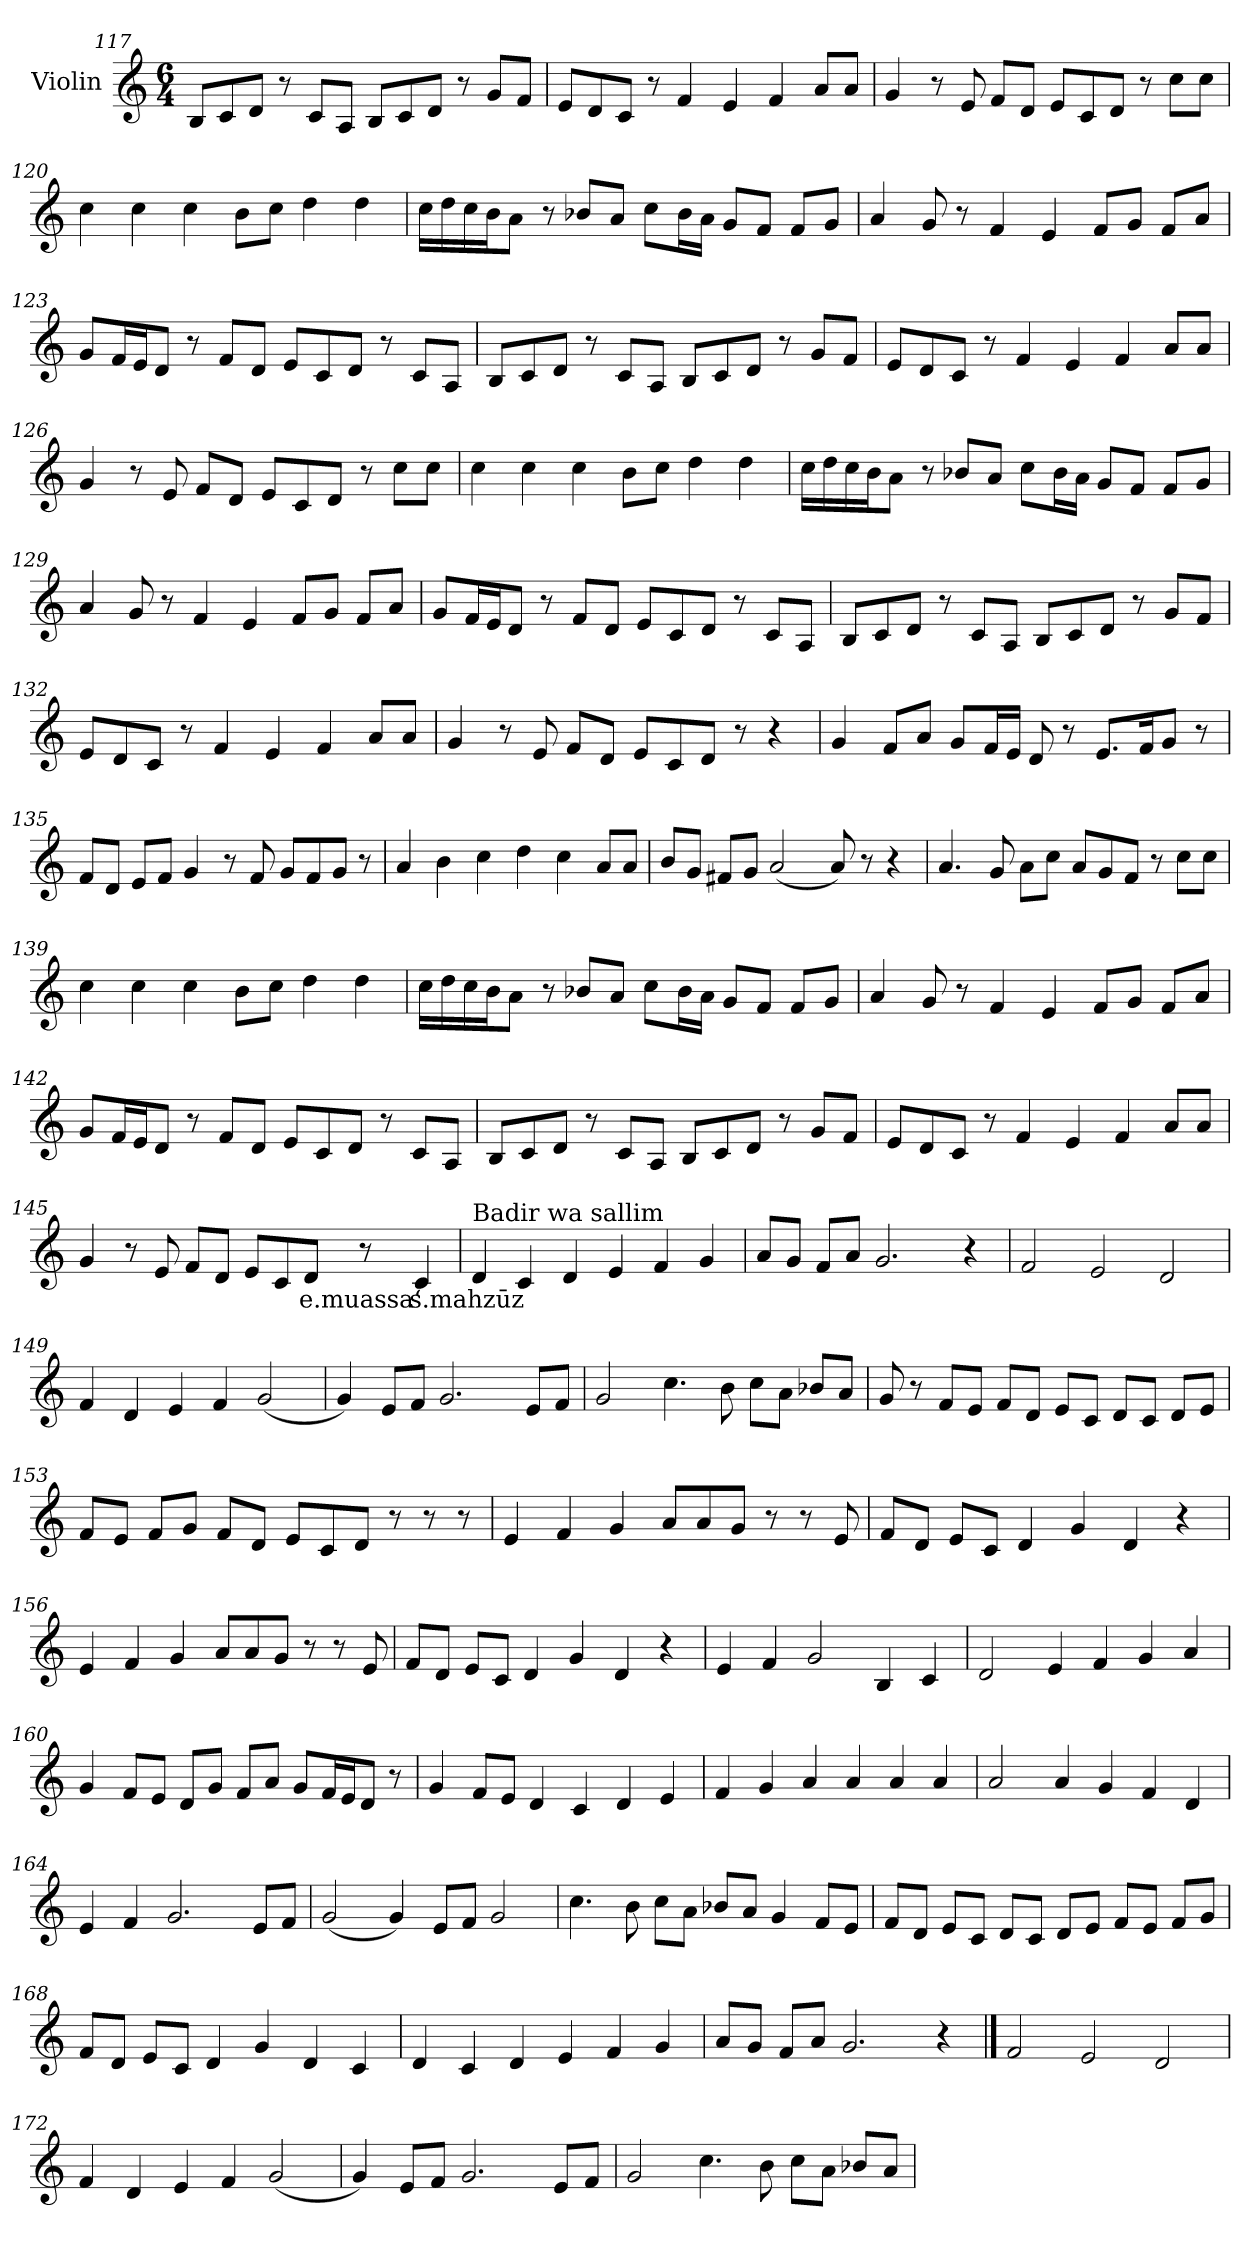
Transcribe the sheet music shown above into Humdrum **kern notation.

**kern	**text
*part1	*part1
*staff1	*staff1
*I"Violin	*
*clefG2	*
*k[]	*
*M6/4	*
=117	=117
8B/L	.
8c/	.
8d/J	.
8r	.
8c/L	.
8A/J	.
8B/L	.
8c/	.
8d/J	.
8r	.
8g/L	.
8f/J	.
=118	=118
8e/L	.
8d/	.
8c/J	.
8r	.
4f/	.
4e/	.
4f/	.
8a/L	.
8a/J	.
!!LO:LB:g=z
=119	=119
4g/	.
8r	.
8e/	.
8f/L	.
8d/J	.
8e/L	.
8c/	.
8d/J	.
8r	.
8cc\L	.
8cc\J	.
=120	=120
4cc\	.
4cc\	.
4cc\	.
8b\L	.
8cc\J	.
4dd\	.
4dd\	.
=121	=121
16cc\LL	.
16dd\	.
16cc\	.
16b\J	.
8a\J	.
8r	.
8b-X/L	.
8a/J	.
8cc\L	.
16b-\L	.
16a\JJ	.
8g/L	.
8f/J	.
8f/L	.
8g/J	.
!!LO:LB:g=z
=122	=122
4a/	.
8g/	.
8r	.
4f/	.
4e/	.
8f/L	.
8g/J	.
8f/L	.
8a/J	.
=123	=123
8g/L	.
16f/L	.
16e/J	.
8d/J	.
8r	.
8f/L	.
8d/J	.
8e/L	.
8c/	.
8d/J	.
8r	.
8c/L	.
8A/J	.
=124	=124
8B/L	.
8c/	.
8d/J	.
8r	.
8c/L	.
8A/J	.
8B/L	.
8c/	.
8d/J	.
8r	.
8g/L	.
8f/J	.
!!LO:LB:g=z
=125	=125
8e/L	.
8d/	.
8c/J	.
8r	.
4f/	.
4e/	.
4f/	.
8a/L	.
8a/J	.
=126	=126
4g/	.
8r	.
8e/	.
8f/L	.
8d/J	.
8e/L	.
8c/	.
8d/J	.
8r	.
8cc\L	.
8cc\J	.
=127	=127
4cc\	.
4cc\	.
4cc\	.
8b\L	.
8cc\J	.
4dd\	.
4dd\	.
!!LO:LB:g=z
=128	=128
16cc\LL	.
16dd\	.
16cc\	.
16b\J	.
8a\J	.
8r	.
8b-X/L	.
8a/J	.
8cc\L	.
16b-\L	.
16a\JJ	.
8g/L	.
8f/J	.
8f/L	.
8g/J	.
=129	=129
4a/	.
8g/	.
8r	.
4f/	.
4e/	.
8f/L	.
8g/J	.
8f/L	.
8a/J	.
=130	=130
8g/L	.
16f/L	.
16e/J	.
8d/J	.
8r	.
8f/L	.
8d/J	.
8e/L	.
8c/	.
8d/J	.
8r	.
8c/L	.
8A/J	.
!!LO:PB:g=z
=131	=131
8B/L	.
8c/	.
8d/J	.
8r	.
8c/L	.
8A/J	.
8B/L	.
8c/	.
8d/J	.
8r	.
8g/L	.
8f/J	.
=132	=132
8e/L	.
8d/	.
8c/J	.
8r	.
4f/	.
4e/	.
4f/	.
8a/L	.
8a/J	.
=133	=133
4g/	.
8r	.
8e/	.
8f/L	.
8d/J	.
8e/L	.
8c/	.
8d/J	.
8r	.
4r	.
!!LO:LB:g=z
=134	=134
*MM80	*
4g/	.
8f/L	.
8a/J	.
8g/L	.
16f/L	.
16e/JJ	.
8d/	.
8r	.
8.e/L	.
16f/K	.
8g/J	.
8r	.
=135	=135
8f/L	.
8d/J	.
8e/L	.
8f/J	.
4g/	.
8r	.
8f/	.
8g/L	.
8f/	.
8g/J	.
8r	.
=136	=136
4a/	.
4b\	.
4cc\	.
4dd\	.
4cc\	.
8a/L	.
8a/J	.
!!LO:LB:g=z
=137	=137
8b/L	.
8g/J	.
8f#X/L	.
8g/J	.
(<2a/	.
8a/)	.
8r	.
4r	.
=138	=138
4.a/	.
8g/	.
8a\L	.
8cc\J	.
8a/L	.
8g/	.
8f/J	.
8r	.
8cc\L	.
8cc\J	.
=139	=139
4cc\	.
4cc\	.
4cc\	.
8b\L	.
8cc\J	.
4dd\	.
4dd\	.
!!LO:LB:g=z
=140	=140
16cc\LL	.
16dd\	.
16cc\	.
16b\J	.
8a\J	.
8r	.
8b-X/L	.
8a/J	.
8cc\L	.
16b-\L	.
16a\JJ	.
8g/L	.
8f/J	.
8f/L	.
8g/J	.
=141	=141
4a/	.
8g/	.
8r	.
4f/	.
4e/	.
8f/L	.
8g/J	.
8f/L	.
8a/J	.
=142	=142
8g/L	.
16f/L	.
16e/J	.
8d/J	.
8r	.
8f/L	.
8d/J	.
8e/L	.
8c/	.
8d/J	.
8r	.
8c/L	.
8A/J	.
!!LO:LB:g=z
=143	=143
8B/L	.
8c/	.
8d/J	.
8r	.
8c/L	.
8A/J	.
8B/L	.
8c/	.
8d/J	.
8r	.
8g/L	.
8f/J	.
=144	=144
8e/L	.
8d/	.
8c/J	.
8r	.
4f/	.
4e/	.
4f/	.
8a/L	.
8a/J	.
=145	=145
4g/	.
8r	.
8e/	.
8f/L	.
8d/J	.
8e/L	.
8c/	.
!	!LO:LY:b
8d/J	e.muassa‘
8r	.
!	!LO:LY:b
4c/	s.mahzūz
!!LO:LB:g=z
=146	=146
*MM90	*
!LO:TX:a:t=Badir wa sallim	!
4d/	.
4c/	.
4d/	.
4e/	.
4f/	.
4g/	.
=147	=147
8a/L	.
8g/J	.
8f/L	.
8a/J	.
2.g/	.
4r	.
=148	=148
2f/	.
2e/	.
2d/	.
!!LO:LB:g=z
=149	=149
4f/	.
4d/	.
4e/	.
4f/	.
(<2g/	.
=150	=150
4g/)	.
8e/L	.
8f/J	.
2.g/	.
8e/L	.
8f/J	.
=151	=151
2g/	.
4.cc\	.
8b\	.
8cc\L	.
8a\J	.
8b-X/L	.
8a/J	.
=152	=152
8g/	.
8r	.
8f/L	.
8e/J	.
8f/L	.
8d/J	.
8e/L	.
8c/J	.
8d/L	.
8c/J	.
8d/L	.
8e/J	.
!!LO:LB:g=z
=153	=153
8f/L	.
8e/J	.
8f/L	.
8g/J	.
8f/L	.
8d/J	.
8e/L	.
8c/	.
8d/J	.
8r	.
8r	.
8r	.
=154	=154
4e/	.
4f/	.
4g/	.
8a/L	.
8a/	.
8g/J	.
8r	.
8r	.
8e/	.
=155	=155
8f/L	.
8d/J	.
8e/L	.
8c/J	.
4d/	.
4g/	.
4d/	.
4r	.
!!LO:PB:g=z
=156	=156
4e/	.
4f/	.
4g/	.
8a/L	.
8a/	.
8g/J	.
8r	.
8r	.
8e/	.
=157	=157
8f/L	.
8d/J	.
8e/L	.
8c/J	.
4d/	.
4g/	.
4d/	.
4r	.
=158	=158
4e/	.
4f/	.
2g/	.
4B/	.
4c/	.
=159	=159
2d/	.
4e/	.
4f/	.
4g/	.
4a/	.
!!LO:LB:g=z
=160	=160
4g/	.
8f/L	.
8e/J	.
8d/L	.
8g/J	.
8f/L	.
8a/J	.
8g/L	.
16f/L	.
16e/J	.
8d/J	.
8r	.
=161	=161
4g/	.
8f/L	.
8e/J	.
4d/	.
4c/	.
4d/	.
4e/	.
=162	=162
4f/	.
4g/	.
4a/	.
4a/	.
4a/	.
4a/	.
!!LO:LB:g=z
=163	=163
2a/	.
4a/	.
4g/	.
4f/	.
4d/	.
=164	=164
4e/	.
4f/	.
2.g/	.
8e/L	.
8f/J	.
=165	=165
(<2g/	.
4g/)	.
8e/L	.
8f/J	.
2g/	.
=166	=166
4.cc\	.
8b\	.
8cc\L	.
8a\J	.
8b-X/L	.
8a/J	.
4g/	.
8f/L	.
8e/J	.
!!LO:LB:g=z
=167	=167
8f/L	.
8d/J	.
8e/L	.
8c/J	.
8d/L	.
8c/J	.
8d/L	.
8e/J	.
8f/L	.
8e/J	.
8f/L	.
8g/J	.
=168	=168
8f/L	.
8d/J	.
8e/L	.
8c/J	.
4d/	.
4g/	.
4d/	.
4c/	.
=169	=169
4d/	.
4c/	.
4d/	.
4e/	.
4f/	.
4g/	.
!!LO:LB:g=z
=170	=170
8a/L	.
8g/J	.
8f/L	.
8a/J	.
2.g/	.
4r	.
==171	==171
2f/	.
2e/	.
2d/	.
=172	=172
4f/	.
4d/	.
4e/	.
4f/	.
(<2g/	.
=173	=173
4g/)	.
8e/L	.
8f/J	.
2.g/	.
8e/L	.
8f/J	.
!!LO:LB:g=z
=174	=174
2g/	.
4.cc\	.
8b\	.
8cc\L	.
8a\J	.
8b-X/L	.
8a/J	.
=	=
*-	*-
